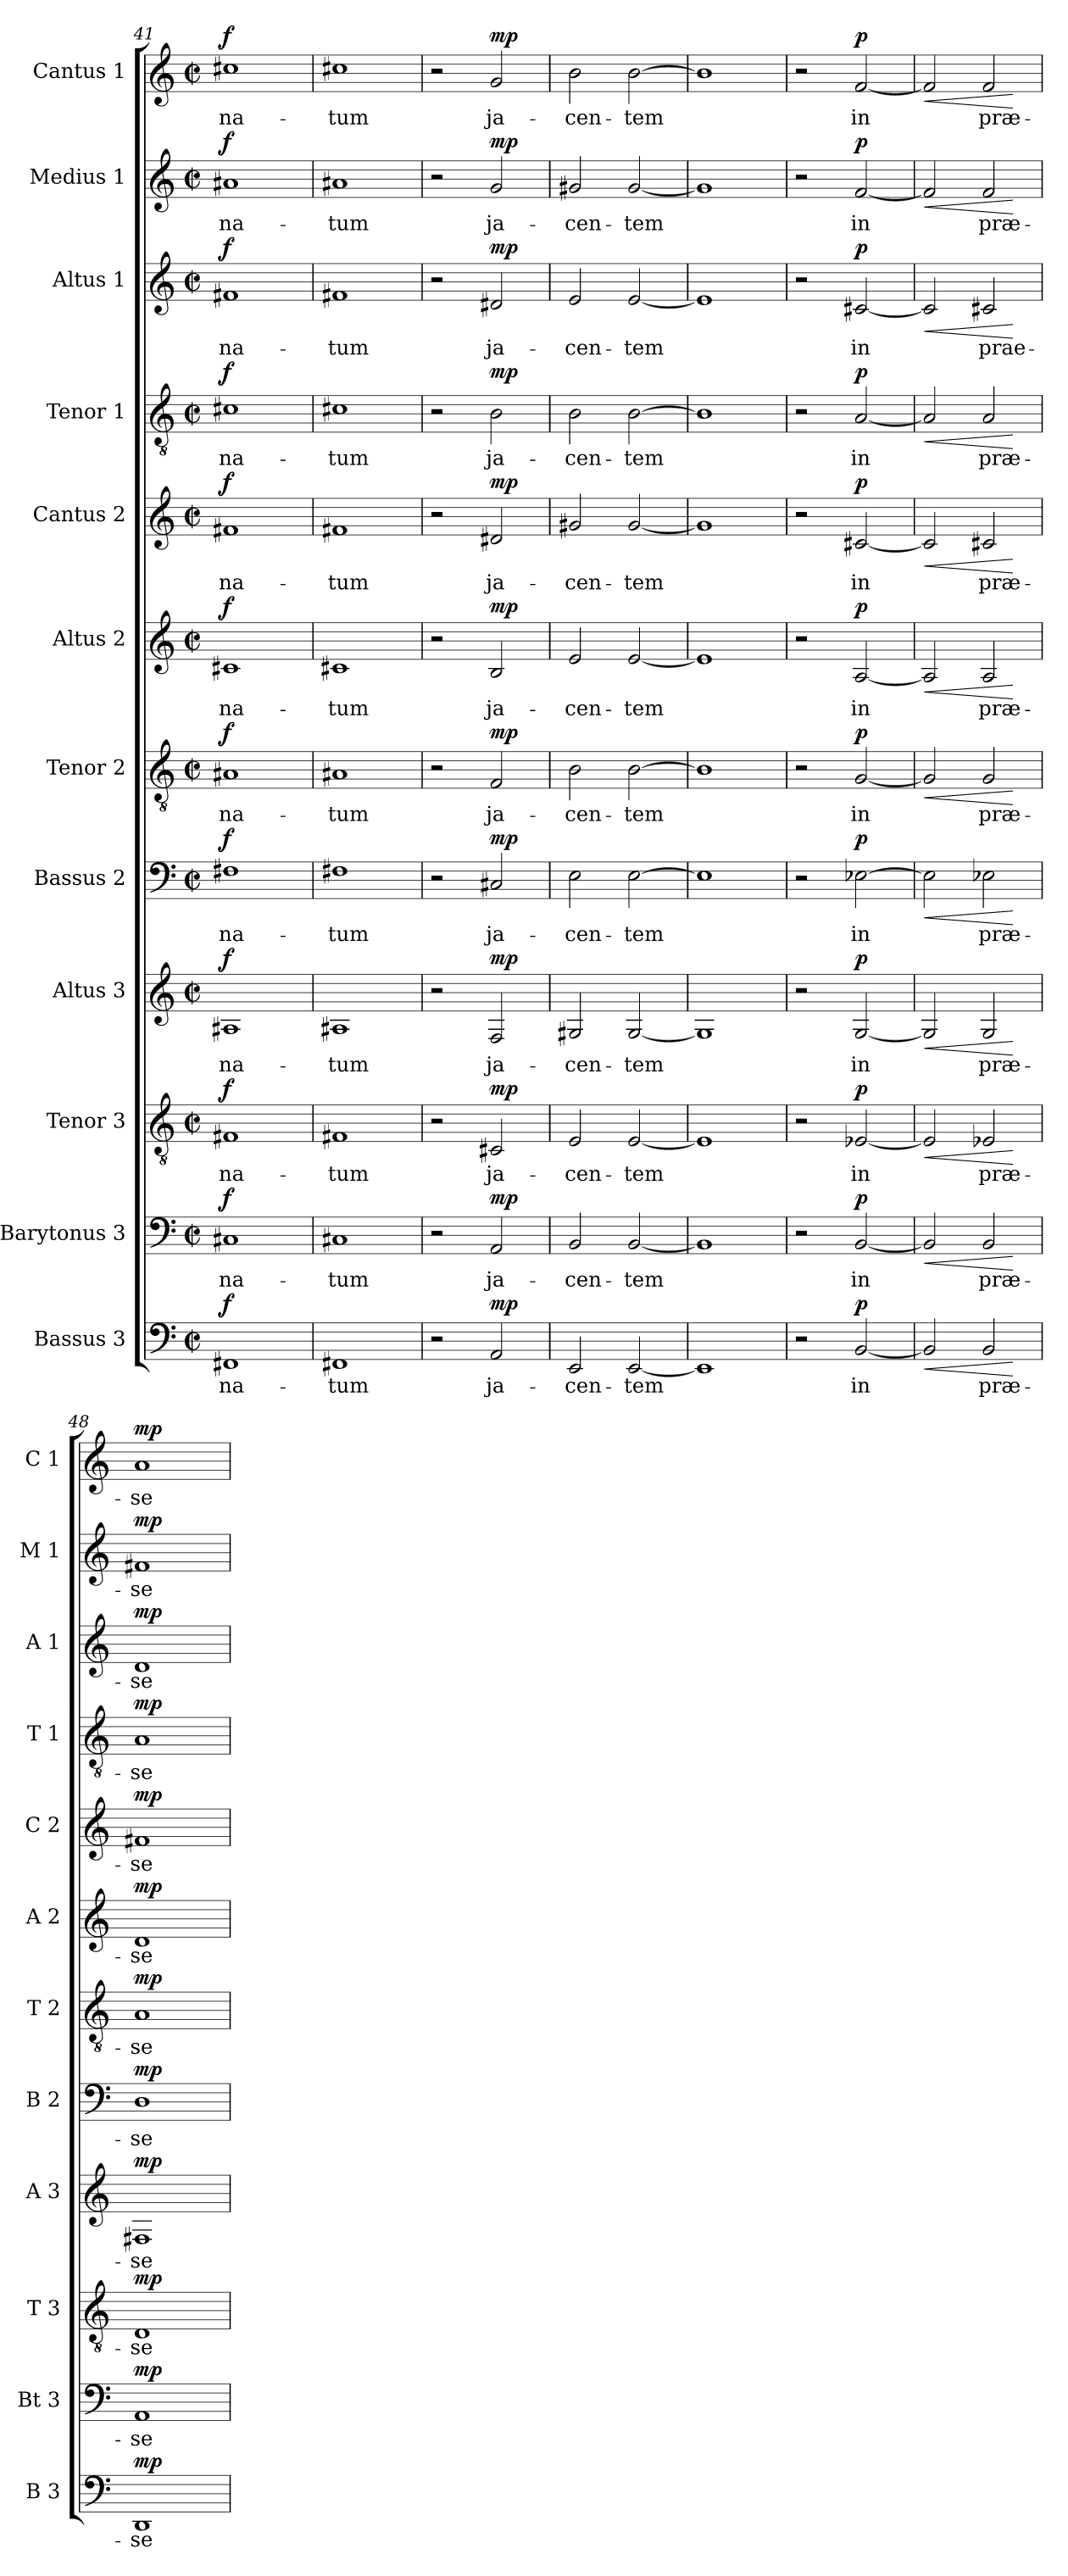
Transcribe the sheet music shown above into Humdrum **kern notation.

**kern	**text	**dynam	**kern	**text	**dynam	**kern	**text	**dynam	**kern	**text	**dynam	**kern	**text	**dynam	**kern	**text	**dynam	**kern	**text	**dynam	**kern	**text	**dynam	**kern	**text	**dynam	**kern	**text	**dynam	**kern	**text	**dynam	**kern	**text	**dynam
*part12	*part12	*part12	*part11	*part11	*part11	*part10	*part10	*part10	*part9	*part9	*part9	*part8	*part8	*part8	*part7	*part7	*part7	*part6	*part6	*part6	*part5	*part5	*part5	*part4	*part4	*part4	*part3	*part3	*part3	*part2	*part2	*part2	*part1	*part1	*part1
*staff12	*staff12	*staff12	*staff11	*staff11	*staff11	*staff10	*staff10	*staff10	*staff9	*staff9	*staff9	*staff8	*staff8	*staff8	*staff7	*staff7	*staff7	*staff6	*staff6	*staff6	*staff5	*staff5	*staff5	*staff4	*staff4	*staff4	*staff3	*staff3	*staff3	*staff2	*staff2	*staff2	*staff1	*staff1	*staff1
*I"Bassus 3	*	*	*I"Barytonus 3	*	*	*I"Tenor 3	*	*	*I"Altus 3	*	*	*I"Bassus 2	*	*	*I"Tenor 2	*	*	*I"Altus 2	*	*	*I"Cantus 2	*	*	*I"Tenor 1	*	*	*I"Altus 1	*	*	*I"Medius 1	*	*	*I"Cantus 1	*	*
*I'B 3	*	*	*I'Bt 3	*	*	*I'T 3	*	*	*I'A 3	*	*	*I'B 2	*	*	*I'T 2	*	*	*I'A 2	*	*	*I'C 2	*	*	*I'T 1	*	*	*I'A 1	*	*	*I'M 1	*	*	*I'C 1	*	*
*clefF4	*	*	*clefF4	*	*	*clefGv2	*	*	*clefG2	*	*	*clefF4	*	*	*clefGv2	*	*	*clefG2	*	*	*clefG2	*	*	*clefGv2	*	*	*clefG2	*	*	*clefG2	*	*	*clefG2	*	*
*k[]	*	*	*k[]	*	*	*k[]	*	*	*k[]	*	*	*k[]	*	*	*k[]	*	*	*k[]	*	*	*k[]	*	*	*k[]	*	*	*k[]	*	*	*k[]	*	*	*k[]	*	*
*C:	*	*	*C:	*	*	*C:	*	*	*C:	*	*	*C:	*	*	*C:	*	*	*C:	*	*	*C:	*	*	*C:	*	*	*C:	*	*	*C:	*	*	*C:	*	*
*M2/2	*	*	*M2/2	*	*	*M2/2	*	*	*M2/2	*	*	*M2/2	*	*	*M2/2	*	*	*M2/2	*	*	*M2/2	*	*	*M2/2	*	*	*M2/2	*	*	*M2/2	*	*	*M2/2	*	*
*met(c|)	*	*	*met(c|)	*	*	*met(c|)	*	*	*met(c|)	*	*	*met(c|)	*	*	*met(c|)	*	*	*met(c|)	*	*	*met(c|)	*	*	*met(c|)	*	*	*met(c|)	*	*	*met(c|)	*	*	*met(c|)	*	*
=41	=41	=41	=41	=41	=41	=41	=41	=41	=41	=41	=41	=41	=41	=41	=41	=41	=41	=41	=41	=41	=41	=41	=41	=41	=41	=41	=41	=41	=41	=41	=41	=41	=41	=41	=41
!	!LO:LY:b	!LO:DY:a	!	!LO:LY:b	!LO:DY:a	!	!LO:LY:b	!LO:DY:a	!	!LO:LY:b	!LO:DY:a	!	!LO:LY:b	!LO:DY:a	!	!LO:LY:b	!LO:DY:a	!	!LO:LY:b	!LO:DY:a	!	!LO:LY:b	!LO:DY:a	!	!LO:LY:b	!LO:DY:a	!	!LO:LY:b	!LO:DY:a	!	!LO:LY:b	!LO:DY:a	!	!LO:LY:b	!LO:DY:a
1FF#X	na-	f	1C#X	na-	f	1F#X	na-	f	1A#X	na-	f	1F#X	na-	f	1A#X	na-	f	1c#X	na-	f	1f#X	na-	f	1c#X	na-	f	1f#X	na-	f	1a#X	na-	f	1cc#X	na-	f
=42	=42	=42	=42	=42	=42	=42	=42	=42	=42	=42	=42	=42	=42	=42	=42	=42	=42	=42	=42	=42	=42	=42	=42	=42	=42	=42	=42	=42	=42	=42	=42	=42	=42	=42	=42
!	!LO:LY:b	!	!	!LO:LY:b	!	!	!LO:LY:b	!	!	!LO:LY:b	!	!	!LO:LY:b	!	!	!LO:LY:b	!	!	!LO:LY:b	!	!	!LO:LY:b	!	!	!LO:LY:b	!	!	!LO:LY:b	!	!	!LO:LY:b	!	!	!LO:LY:b	!
1FF#X	-tum	.	1C#X	-tum	.	1F#X	-tum	.	1A#X	-tum	.	1F#X	-tum	.	1A#X	-tum	.	1c#X	-tum	.	1f#X	-tum	.	1c#X	-tum	.	1f#X	-tum	.	1a#X	-tum	.	1cc#X	-tum	.
=43	=43	=43	=43	=43	=43	=43	=43	=43	=43	=43	=43	=43	=43	=43	=43	=43	=43	=43	=43	=43	=43	=43	=43	=43	=43	=43	=43	=43	=43	=43	=43	=43	=43	=43	=43
2r	.	.	2r	.	.	2r	.	.	2r	.	.	2r	.	.	2r	.	.	2r	.	.	2r	.	.	2r	.	.	2r	.	.	2r	.	.	2r	.	.
!	!LO:LY:b	!LO:DY:a	!	!LO:LY:b	!LO:DY:a	!	!LO:LY:b	!LO:DY:a	!	!LO:LY:b	!LO:DY:a	!	!LO:LY:b	!LO:DY:a	!	!LO:LY:b	!LO:DY:a	!	!LO:LY:b	!LO:DY:a	!	!LO:LY:b	!LO:DY:a	!	!LO:LY:b	!LO:DY:a	!	!LO:LY:b	!LO:DY:a	!	!LO:LY:b	!LO:DY:a	!	!LO:LY:b	!LO:DY:a
2AA/	ja-	mp	2AA/	ja-	mp	2C#X/	ja-	mp	2F/	ja-	mp	2C#X/	ja-	mp	2F/	ja-	mp	2B/	ja-	mp	2d#X/	ja-	mp	2B\	ja-	mp	2d#X/	ja-	mp	2g/	ja-	mp	2g/	ja-	mp
=44	=44	=44	=44	=44	=44	=44	=44	=44	=44	=44	=44	=44	=44	=44	=44	=44	=44	=44	=44	=44	=44	=44	=44	=44	=44	=44	=44	=44	=44	=44	=44	=44	=44	=44	=44
!	!LO:LY:b	!	!	!LO:LY:b	!	!	!LO:LY:b	!	!	!LO:LY:b	!	!	!LO:LY:b	!	!	!LO:LY:b	!	!	!LO:LY:b	!	!	!LO:LY:b	!	!	!LO:LY:b	!	!	!LO:LY:b	!	!	!LO:LY:b	!	!	!LO:LY:b	!
2EE/	-cen-	.	2BB/	-cen-	.	2E/	-cen-	.	2G#X/	-cen-	.	2E\	-cen-	.	2B\	-cen-	.	2e/	-cen-	.	2g#X/	-cen-	.	2B\	-cen-	.	2e/	-cen-	.	2g#X/	-cen-	.	2b\	-cen-	.
!	!LO:LY:b	!	!	!LO:LY:b	!	!	!LO:LY:b	!	!	!LO:LY:b	!	!	!LO:LY:b	!	!	!LO:LY:b	!	!	!LO:LY:b	!	!	!LO:LY:b	!	!	!LO:LY:b	!	!	!LO:LY:b	!	!	!LO:LY:b	!	!	!LO:LY:b	!
[2EE/	-tem	.	[2BB/	-tem	.	[2E/	-tem	.	[2G#/	-tem	.	[2E\	-tem	.	[2B\	-tem	.	[2e/	-tem	.	[2g#/	-tem	.	[2B\	-tem	.	[2e/	-tem	.	[2g#/	-tem	.	[2b\	-tem	.
!!LO:PB:g=z
=45	=45	=45	=45	=45	=45	=45	=45	=45	=45	=45	=45	=45	=45	=45	=45	=45	=45	=45	=45	=45	=45	=45	=45	=45	=45	=45	=45	=45	=45	=45	=45	=45	=45	=45	=45
1EE]	.	.	1BB]	.	.	1E]	.	.	1G#]	.	.	1E]	.	.	1B]	.	.	1e]	.	.	1g#]	.	.	1B]	.	.	1e]	.	.	1g#]	.	.	1b]	.	.
=46	=46	=46	=46	=46	=46	=46	=46	=46	=46	=46	=46	=46	=46	=46	=46	=46	=46	=46	=46	=46	=46	=46	=46	=46	=46	=46	=46	=46	=46	=46	=46	=46	=46	=46	=46
2r	.	.	2r	.	.	2r	.	.	2r	.	.	2r	.	.	2r	.	.	2r	.	.	2r	.	.	2r	.	.	2r	.	.	2r	.	.	2r	.	.
!	!LO:LY:b	!LO:DY:a	!	!LO:LY:b	!LO:DY:a	!	!LO:LY:b	!LO:DY:a	!	!LO:LY:b	!LO:DY:a	!	!LO:LY:b	!LO:DY:a	!	!LO:LY:b	!LO:DY:a	!	!LO:LY:b	!LO:DY:a	!	!LO:LY:b	!LO:DY:a	!	!LO:LY:b	!LO:DY:a	!	!LO:LY:b	!LO:DY:a	!	!LO:LY:b	!LO:DY:a	!	!LO:LY:b	!LO:DY:a
[2BB/	in	p	[2BB/	in	p	[2E-X/	in	p	[2G/	in	p	[2E-X\	in	p	[2G/	in	p	[2A/	in	p	[2c#X/	in	p	[2A/	in	p	[2c#X/	in	p	[2f/	in	p	[2f/	in	p
=47	=47	=47	=47	=47	=47	=47	=47	=47	=47	=47	=47	=47	=47	=47	=47	=47	=47	=47	=47	=47	=47	=47	=47	=47	=47	=47	=47	=47	=47	=47	=47	=47	=47	=47	=47
!	!	!LO:HP:b	!	!	!LO:HP:b	!	!	!LO:HP:b	!	!	!LO:HP:b	!	!	!LO:HP:b	!	!	!LO:HP:b	!	!	!LO:HP:b	!	!	!LO:HP:b	!	!	!LO:HP:b	!	!	!LO:HP:b	!	!	!LO:HP:b	!	!	!LO:HP:b
2BB/]	.	<	2BB/]	.	<	2E-/]	.	<	2G/]	.	<	2E-\]	.	<	2G/]	.	<	2A/]	.	<	2c#/]	.	<	2A/]	.	<	2c#/]	.	<	2f/]	.	<	2f/]	.	<
!	!LO:LY:b	!	!	!LO:LY:b	!	!	!LO:LY:b	!	!	!LO:LY:b	!	!	!LO:LY:b	!	!	!LO:LY:b	!	!	!LO:LY:b	!	!	!LO:LY:b	!	!	!LO:LY:b	!	!	!LO:LY:b	!	!	!LO:LY:b	!	!	!LO:LY:b	!
2BB/	præ-	.	2BB/	præ-	.	2E-X/	præ-	.	2G/	præ-	.	2E-X\	præ-	.	2G/	præ-	.	2A/	præ-	.	2c#X/	præ-	.	2A/	præ-	.	2c#X/	prae-	.	2f/	præ-	.	2f/	præ-	.
.	.	[	.	.	[	.	.	[	.	.	[	.	.	[	.	.	[	.	.	[	.	.	[	.	.	[	.	.	[	.	.	[	.	.	[
=48	=48	=48	=48	=48	=48	=48	=48	=48	=48	=48	=48	=48	=48	=48	=48	=48	=48	=48	=48	=48	=48	=48	=48	=48	=48	=48	=48	=48	=48	=48	=48	=48	=48	=48	=48
!	!LO:LY:b	!LO:DY:a	!	!LO:LY:b	!LO:DY:a	!	!LO:LY:b	!LO:DY:a	!	!LO:LY:b	!LO:DY:a	!	!LO:LY:b	!LO:DY:a	!	!LO:LY:b	!LO:DY:a	!	!LO:LY:b	!LO:DY:a	!	!LO:LY:b	!LO:DY:a	!	!LO:LY:b	!LO:DY:a	!	!LO:LY:b	!LO:DY:a	!	!LO:LY:b	!LO:DY:a	!	!LO:LY:b	!LO:DY:a
1DD	-se-	mp	1AA	-se-	mp	1D	-se-	mp	1F#X	-se-	mp	1D	-se-	mp	1A	-se-	mp	1d	-se-	mp	1f#X	-se-	mp	1A	-se-	mp	1d	-se-	mp	1f#X	-se-	mp	1a	-se-	mp
=	=	=	=	=	=	=	=	=	=	=	=	=	=	=	=	=	=	=	=	=	=	=	=	=	=	=	=	=	=	=	=	=	=	=	=
*-	*-	*-	*-	*-	*-	*-	*-	*-	*-	*-	*-	*-	*-	*-	*-	*-	*-	*-	*-	*-	*-	*-	*-	*-	*-	*-	*-	*-	*-	*-	*-	*-	*-	*-	*-
